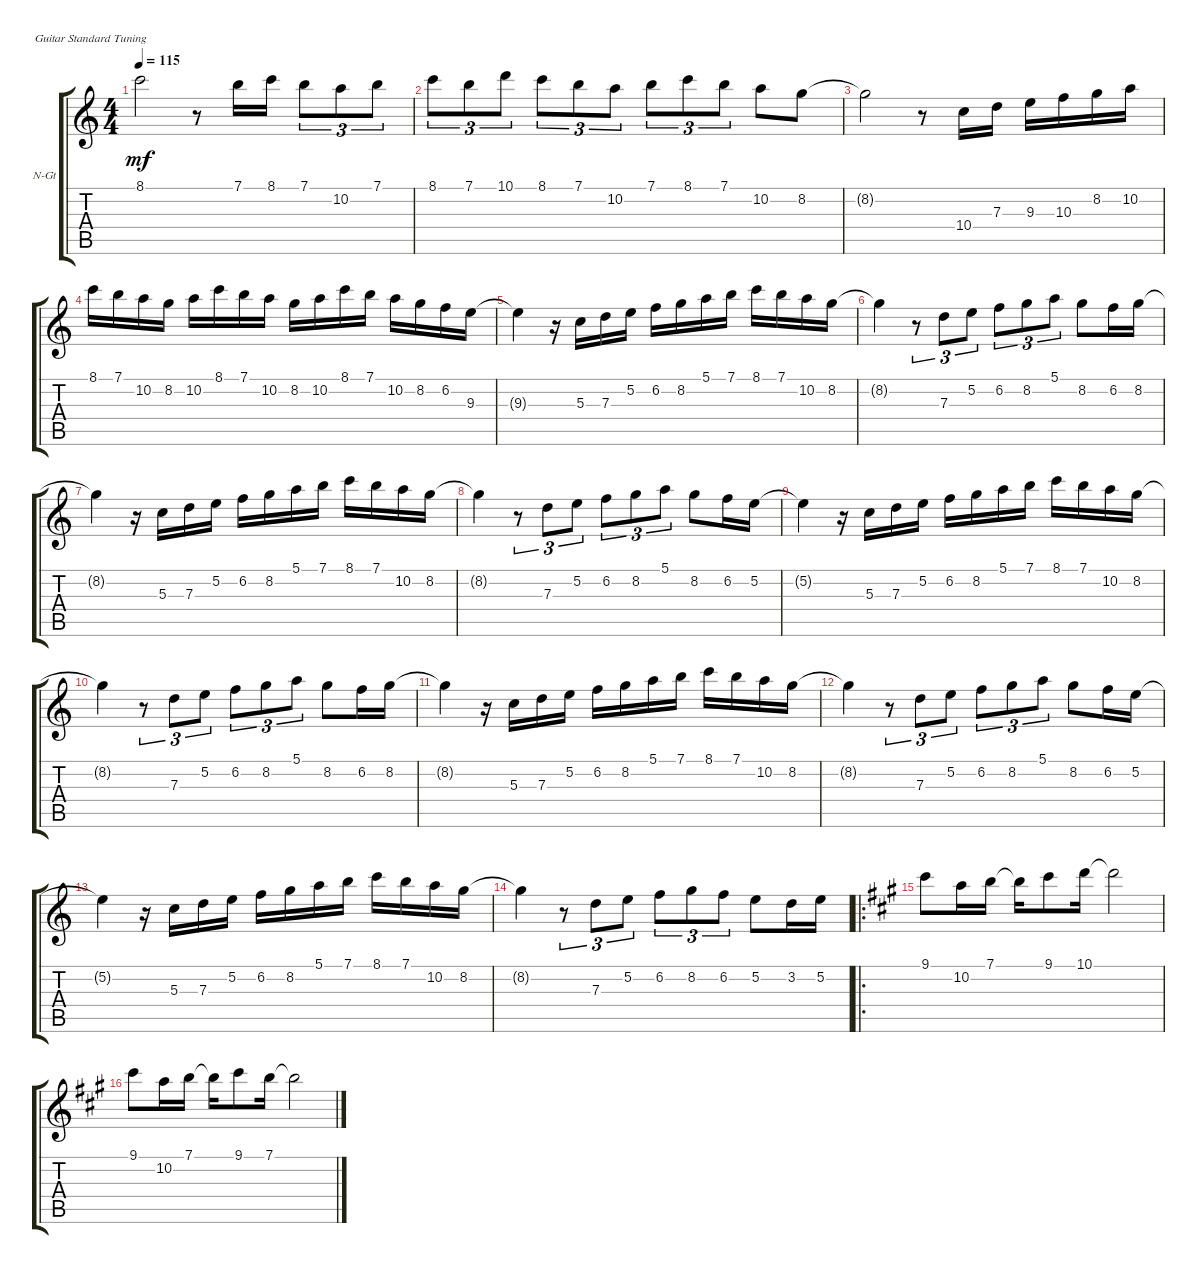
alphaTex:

\defaultSystemsLayout 4
\bracketExtendMode groupsimilarinstruments
\firstSystemTrackNameOrientation horizontal
\otherSystemsTrackNameOrientation horizontal
\track ("Guitar 1" "N-Gt") {instrument acousticguitarsteel}
\staff {score tabs}
\tuning (E4 B3 G3 D3 A2 E2)
\ts (4 4)
\tempo 115
\clef g2
\ks aminor
8.1.2{dy mf} r.8 7.1.16 8.1.16 7.1.8{tu (3 2)} 10.2.8{tu (3 2)} 7.1.8{tu (3 2)} |
8.1.8{tu (3 2)} 7.1.8{tu (3 2)} 10.1.8{tu (3 2)} 8.1.8{tu (3 2)} 7.1.8{tu (3 2)} 10.2.8{tu (3 2)} 7.1.8{tu (3 2)} 8.1.8{tu (3 2)} 7.1.8{tu (3 2)} 10.2.8 8.2.8 |
8.2{t}.2 r.8 10.4.16 7.3.16 9.3.16 10.3.16 8.2.16 10.2.16 |
8.1.16 7.1.16 10.2.16 8.2.16 10.2.16 8.1.16 7.1.16 10.2.16 8.2.16 10.2.16 8.1.16 7.1.16 10.2.16 8.2.16 6.2.16 9.3.16 |
9.3{t}.4 r.16 5.3.16 7.3.16 5.2.16 6.2.16 8.2.16 5.1.16 7.1.16 8.1.16 7.1.16 10.2.16 8.2.16 |
8.2{t}.4 r.8{tu (3 2)} 7.3.8{tu (3 2)} 5.2.8{tu (3 2)} 6.2.8{tu (3 2)} 8.2.8{tu (3 2)} 5.1.8{tu (3 2)} 8.2.8 6.2.16 8.2.16 |
8.2{t}.4 r.16 5.3.16 7.3.16 5.2.16 6.2.16 8.2.16 5.1.16 7.1.16 8.1.16 7.1.16 10.2.16 8.2.16 |
8.2{t}.4 r.8{tu (3 2)} 7.3.8{tu (3 2)} 5.2.8{tu (3 2)} 6.2.8{tu (3 2)} 8.2.8{tu (3 2)} 5.1.8{tu (3 2)} 8.2.8 6.2.16 5.2.16 |
5.2{t}.4 r.16 5.3.16 7.3.16 5.2.16 6.2.16 8.2.16 5.1.16 7.1.16 8.1.16 7.1.16 10.2.16 8.2.16 |
8.2{t}.4 r.8{tu (3 2)} 7.3.8{tu (3 2)} 5.2.8{tu (3 2)} 6.2.8{tu (3 2)} 8.2.8{tu (3 2)} 5.1.8{tu (3 2)} 8.2.8 6.2.16 8.2.16 |
8.2{t}.4 r.16 5.3.16 7.3.16 5.2.16 6.2.16 8.2.16 5.1.16 7.1.16 8.1.16 7.1.16 10.2.16 8.2.16 |
8.2{t}.4 r.8{tu (3 2)} 7.3.8{tu (3 2)} 5.2.8{tu (3 2)} 6.2.8{tu (3 2)} 8.2.8{tu (3 2)} 5.1.8{tu (3 2)} 8.2.8 6.2.16 5.2.16 |
5.2{t}.4 r.16 5.3.16 7.3.16 5.2.16 6.2.16 8.2.16 5.1.16 7.1.16 8.1.16 7.1.16 10.2.16 8.2.16 |
8.2{t}.4 r.8{tu (3 2)} 7.3.8{tu (3 2)} 5.2.8{tu (3 2)} 6.2.8{tu (3 2)} 8.2.8{tu (3 2)} 6.2.8{tu (3 2)} 5.2.8 3.2.16 5.2.16 |
\ro
\ks a
9.1.8 10.2.16 7.1.16 7.1{t}.16 9.1.8 10.1.16 10.1{t}.2 |
9.1.8 10.2.16 7.1.16 7.1{t}.16 9.1.8 7.1.16 7.1{t}.2
